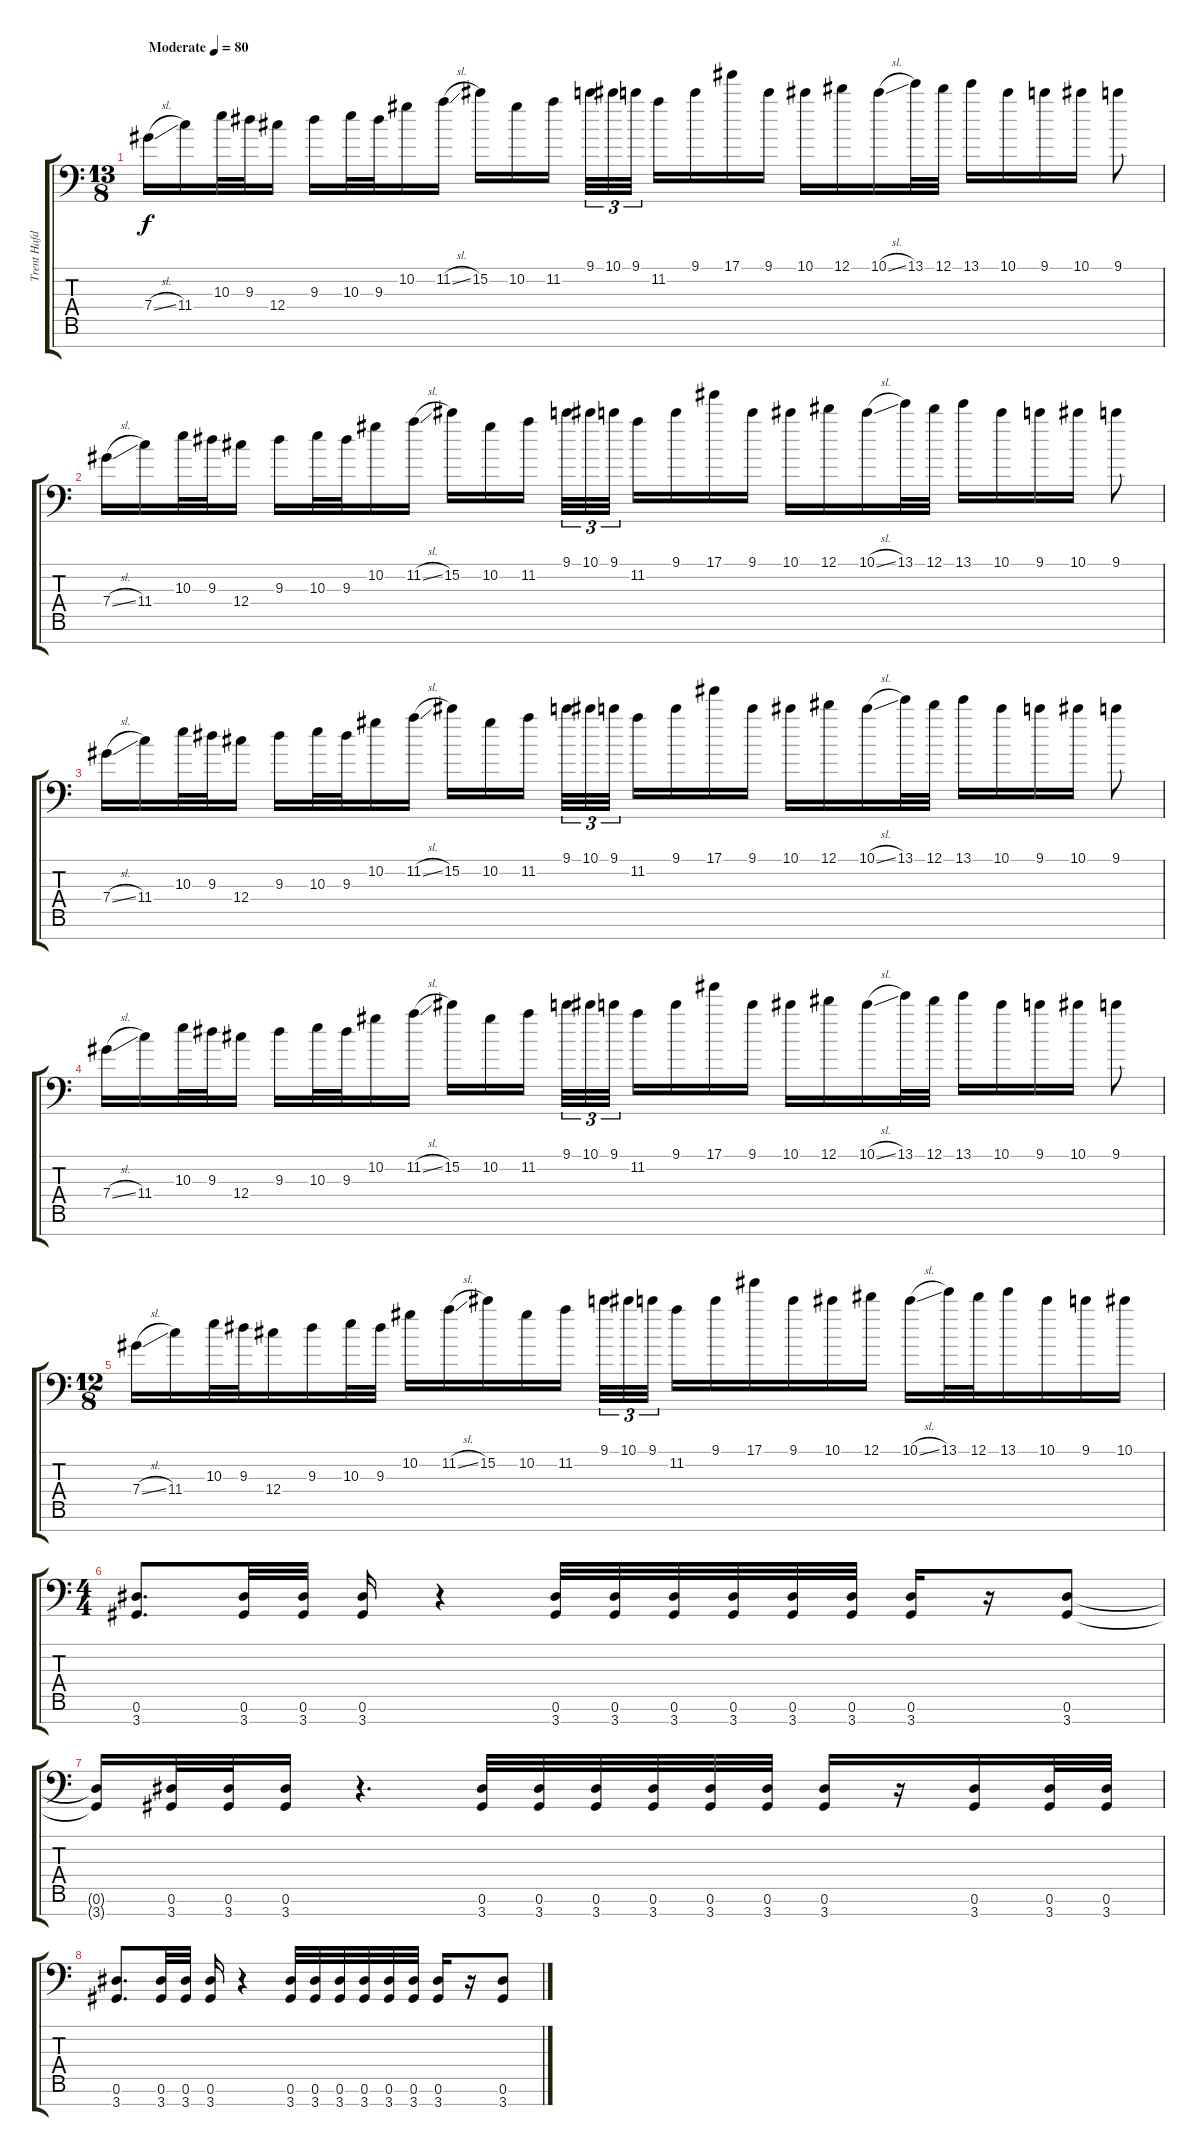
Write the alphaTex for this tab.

\track ("Trent Hafdahl" "Trent Hafd") {instrument distortionguitar}
\staff {score tabs}
\tuning (Eb4 Bb3 Gb3 Db3 Ab2 Eb2 F1) {hide}
\ts (13 8)
\tempo (80 "Moderate")
\clef f4
\ks c
7.4{sl}.16{dy f volume 13 instrument distortionguitar} 11.4.16 10.3.32 9.3.32 12.4.16 9.3.16 10.3.32 9.3.32 10.2.16 11.2{sl}.16 15.2.16 10.2.16 11.2.16{beam splitsecondary} 9.1.32{tu (3 2)} 10.1.32{tu (3 2)} 9.1.32{tu (3 2)} 11.2.16 9.1.16 17.1.16 9.1.16 10.1.16 12.1.16 10.1{sl}.16 13.1.32 12.1.32 13.1.16 10.1.16 9.1.16 10.1.16 9.1.8 |
7.4{sl}.16 11.4.16 10.3.32 9.3.32 12.4.16 9.3.16 10.3.32 9.3.32 10.2.16 11.2{sl}.16 15.2.16 10.2.16 11.2.16{beam splitsecondary} 9.1.32{tu (3 2)} 10.1.32{tu (3 2)} 9.1.32{tu (3 2)} 11.2.16 9.1.16 17.1.16 9.1.16 10.1.16 12.1.16 10.1{sl}.16 13.1.32 12.1.32 13.1.16 10.1.16 9.1.16 10.1.16 9.1.8 |
7.4{sl}.16 11.4.16 10.3.32 9.3.32 12.4.16 9.3.16 10.3.32 9.3.32 10.2.16 11.2{sl}.16 15.2.16 10.2.16 11.2.16{beam splitsecondary} 9.1.32{tu (3 2)} 10.1.32{tu (3 2)} 9.1.32{tu (3 2)} 11.2.16 9.1.16 17.1.16 9.1.16 10.1.16 12.1.16 10.1{sl}.16 13.1.32 12.1.32 13.1.16 10.1.16 9.1.16 10.1.16 9.1.8 |
7.4{sl}.16 11.4.16 10.3.32 9.3.32 12.4.16 9.3.16 10.3.32 9.3.32 10.2.16 11.2{sl}.16 15.2.16 10.2.16 11.2.16{beam splitsecondary} 9.1.32{tu (3 2)} 10.1.32{tu (3 2)} 9.1.32{tu (3 2)} 11.2.16 9.1.16 17.1.16 9.1.16 10.1.16 12.1.16 10.1{sl}.16 13.1.32 12.1.32 13.1.16 10.1.16 9.1.16 10.1.16 9.1.8 |
\ts (12 8)
7.4{sl}.16 11.4.16 10.3.32 9.3.32 12.4.16 9.3.16 10.3.32 9.3.32 10.2.16 11.2{sl}.16 15.2.16 10.2.16 11.2.16{beam splitsecondary} 9.1.32{tu (3 2)} 10.1.32{tu (3 2)} 9.1.32{tu (3 2)} 11.2.16 9.1.16 17.1.16 9.1.16 10.1.16 12.1.16 10.1{sl}.16 13.1.32 12.1.32 13.1.16 10.1.16 9.1.16 10.1.16 |
\ts (4 4)
(0.6 3.7).8{d} (0.6 3.7).32 (0.6 3.7).32 (0.6 3.7).16 r.4 (0.6 3.7).32 (0.6 3.7).32 (0.6 3.7).32 (0.6 3.7).32 (0.6 3.7).32 (0.6 3.7).32 (0.6 3.7).16 r.16 (0.6 3.7).8 |
(0.6{t} 3.7{t}).16 (0.6 3.7).32 (0.6 3.7).32 (0.6 3.7).16 r.4{d} (0.6 3.7).32 (0.6 3.7).32 (0.6 3.7).32 (0.6 3.7).32 (0.6 3.7).32 (0.6 3.7).32 (0.6 3.7).16 r.16 (0.6 3.7).16 (0.6 3.7).32 (0.6 3.7).32 |
(0.6 3.7).8{d} (0.6 3.7).32 (0.6 3.7).32 (0.6 3.7).16 r.4 (0.6 3.7).32 (0.6 3.7).32 (0.6 3.7).32 (0.6 3.7).32 (0.6 3.7).32 (0.6 3.7).32 (0.6 3.7).16 r.16 (0.6 3.7).8
